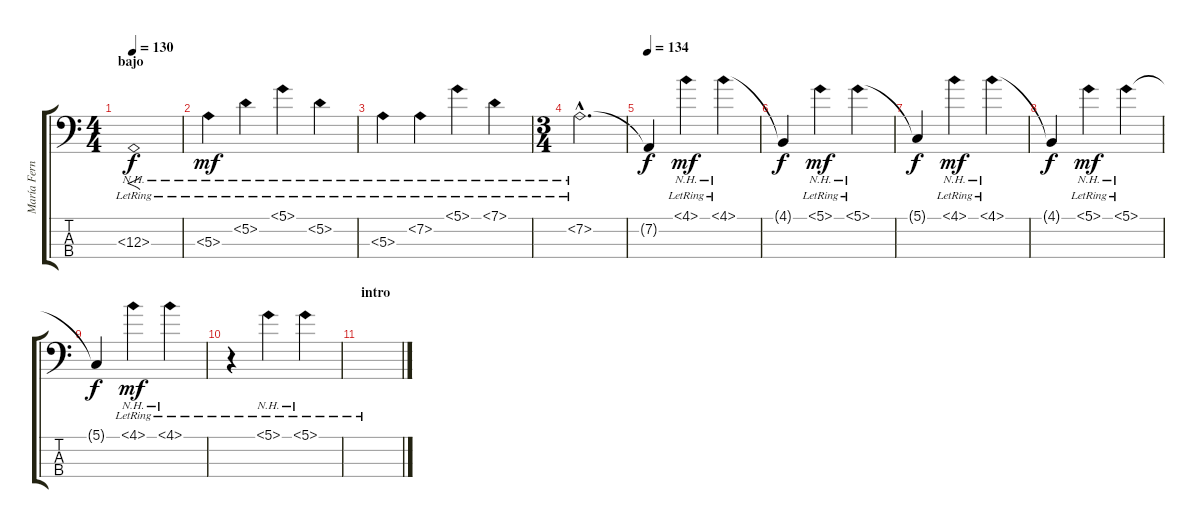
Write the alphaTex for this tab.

\track ("María Fernanda (bajo)" "María Fern") {instrument electricbassfinger}
\staff {score tabs}
\tuning (G1 D1 A0 E0) {hide}
\ts (4 4)
\section ("" "bajo")
\tempo 130
\clef f4
\ks c
12.3{nh lr}.1{f dy f instrument electricbassfinger} |
5.3{nh lr}.4{dy mf} 5.2{nh lr}.4 5.1{nh lr}.4 5.2{nh lr}.4 |
5.3{nh lr}.4 7.2{nh lr}.4 5.1{nh lr}.4 7.1{nh lr}.4 |
\ts (3 4)
7.2{nh hac lr}.2{d} |
\tempo 134
7.2{t}.4{dy f} 4.1{nh lr}.4{dy mf} 4.1{nh lr}.4 |
4.1{t}.4{dy f} 5.1{nh lr}.4{dy mf} 5.1{nh lr}.4 |
5.1{t}.4{dy f} 4.1{nh lr}.4{dy mf} 4.1{nh lr}.4 |
4.1{t}.4{dy f} 5.1{nh lr}.4{dy mf} 5.1{nh lr}.4 |
5.1{t}.4{dy f} 4.1{nh lr}.4{dy mf} 4.1{nh lr}.4 |
r.4 5.1{nh lr}.4 5.1{nh lr}.4 |
\section ("" "intro")
